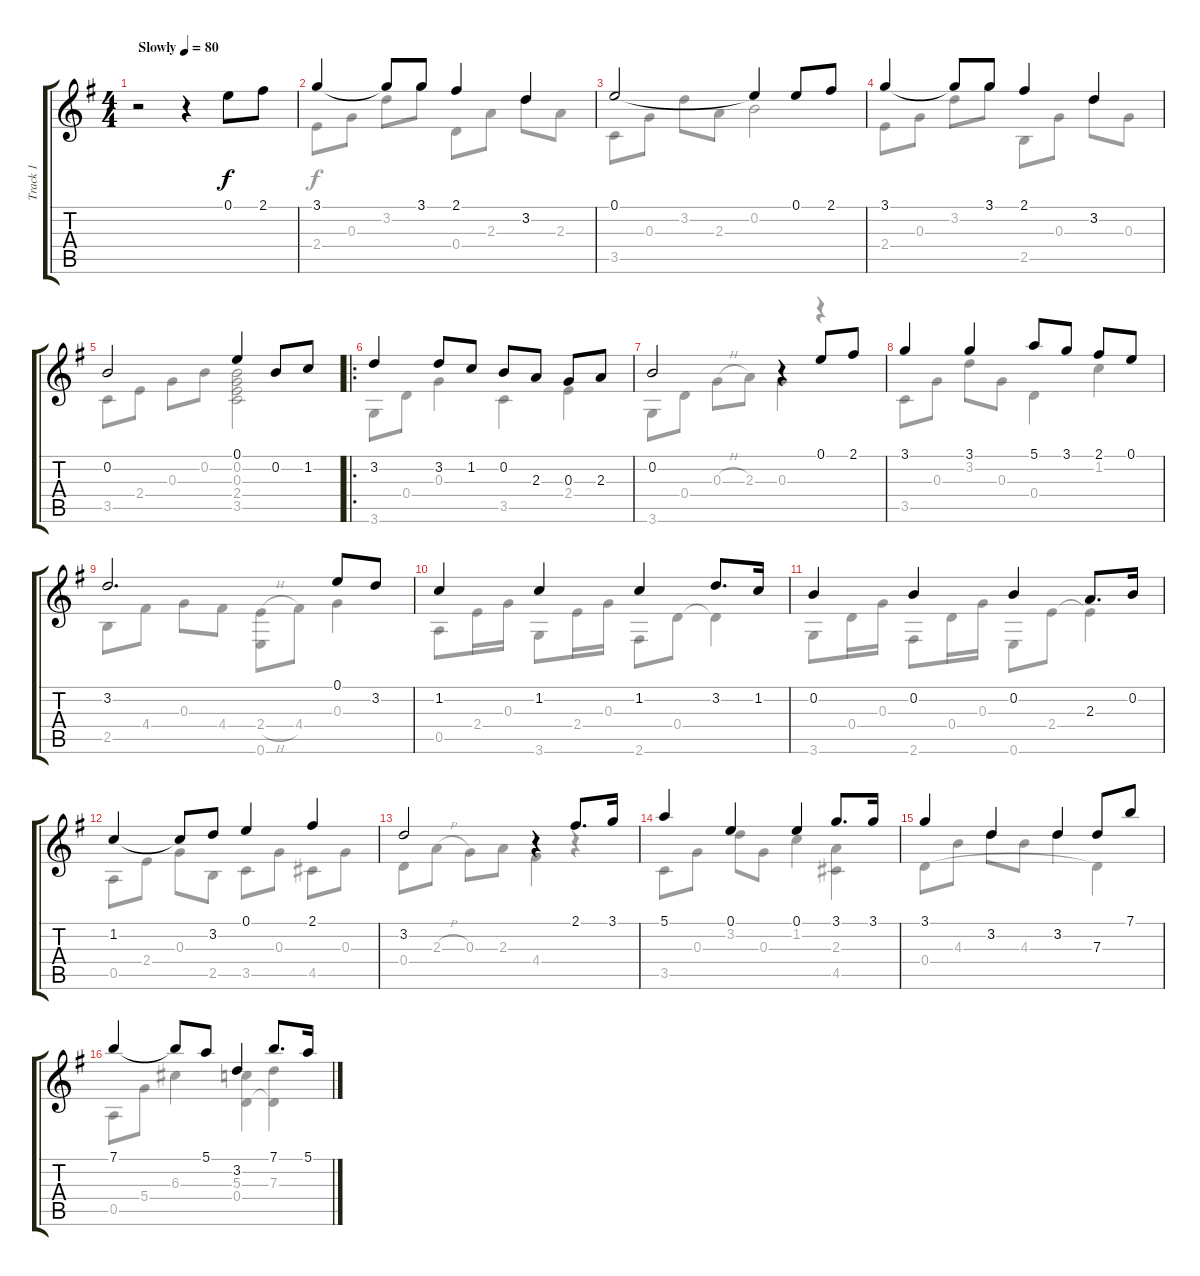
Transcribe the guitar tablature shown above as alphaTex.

\track ("Track 1" "Track 1") {instrument acousticguitarsteel}
\staff {score tabs}
\tuning (E4 B3 G3 D3 A2 E2) {hide}
\voice
\ts (4 4)
\tempo (80 "Slowly")
\clef g2
\ks g
r.2{dy f instrument acousticguitarsteel} r.4 0.1.8 2.1.8 |
3.1.4 3.1{t}.8 3.1.8 2.1.4 3.2.4 |
0.1.2 0.1{t}.4 0.1.8 2.1.8 |
3.1.4 3.1{t}.8 3.1.8 2.1.4 3.2.4 |
0.2.2 0.1.4 0.2.8 1.2.8 |
\ro
3.2.4 3.2.8 1.2.8 0.2.8 2.3.8 0.3.8 2.3.8 |
0.2.2 r.4 0.1.8 2.1.8 |
3.1.4 3.1.4 5.1.8 3.1.8 2.1.8 0.1.8 |
3.2.2{d} 0.1.8 3.2.8 |
1.2.4 1.2.4 1.2.4 3.2.8{d} 1.2.16 |
0.2.4 0.2.4 0.2.4 2.3.8{d} 0.2.16 |
1.2.4 1.2{t}.8 3.2.8 0.1.4 2.1.4 |
3.2.2 r.4 2.1.8{d} 3.1.16 |
5.1.4 0.1.4 0.1.4 3.1.8{d} 3.1.16 |
3.1.4 3.2.4 3.2.4 7.3.8 7.1.8 |
7.1.4 7.1{t}.8 5.1.8 3.2.4 7.1.8{d} 5.1.16
\voice
\clef g2
\ottava regular
\simile none
\ks g
|
2.4.8 0.3.8 3.2.8 3.1.8 0.4.8 2.3.8 3.2.8 2.3.8 |
3.5.8 0.3.8 3.2.8 2.3.8 0.2.2 |
2.4.8 0.3.8 3.2.8 3.1.8 2.5.8 0.3.8 3.2.8 0.3.8 |
3.5.8 2.4.8 0.3.8 0.2.8 (0.2 0.3 2.4 3.5).2 |
3.6.8 0.4.8 0.3.4 3.5.4 2.4.4 |
3.6.8 0.4.8 0.3{h}.8 2.3.8 0.3.4 r.4 |
3.5.8 0.3.8 3.2.8 0.3.8 0.4.4 1.2.4 |
2.5.8 4.4.8 0.3.8 4.4.8 (2.4{h} 0.6).8 4.4.8 0.3.4 |
0.5.8 2.4.16 0.3.16 3.6.8 2.4.16 0.3.16 2.6.8 0.4.8 0.4{t}.4 |
3.6.8 0.4.16 0.3.16 2.6.8 0.4.16 0.3.16 0.6.8 2.4.8 2.4{t}.4 |
0.5.8 2.4.8 0.3.8 2.5.8 3.5.8 0.3.8 4.5.8 0.3.8 |
0.4.8 2.3{h}.8 0.3.8 2.3.8 4.4.4 r.4 |
3.5.8 0.3.8 3.2.8 0.3.8 1.2.4 (2.3 4.5).4 |
0.4.8 4.3.8 3.2.8 4.3.8 3.2.4 0.4{t}.4 |
0.5.8 5.4.8 6.3.4 (5.3 0.4).4 (7.3 0.4{t}).4
